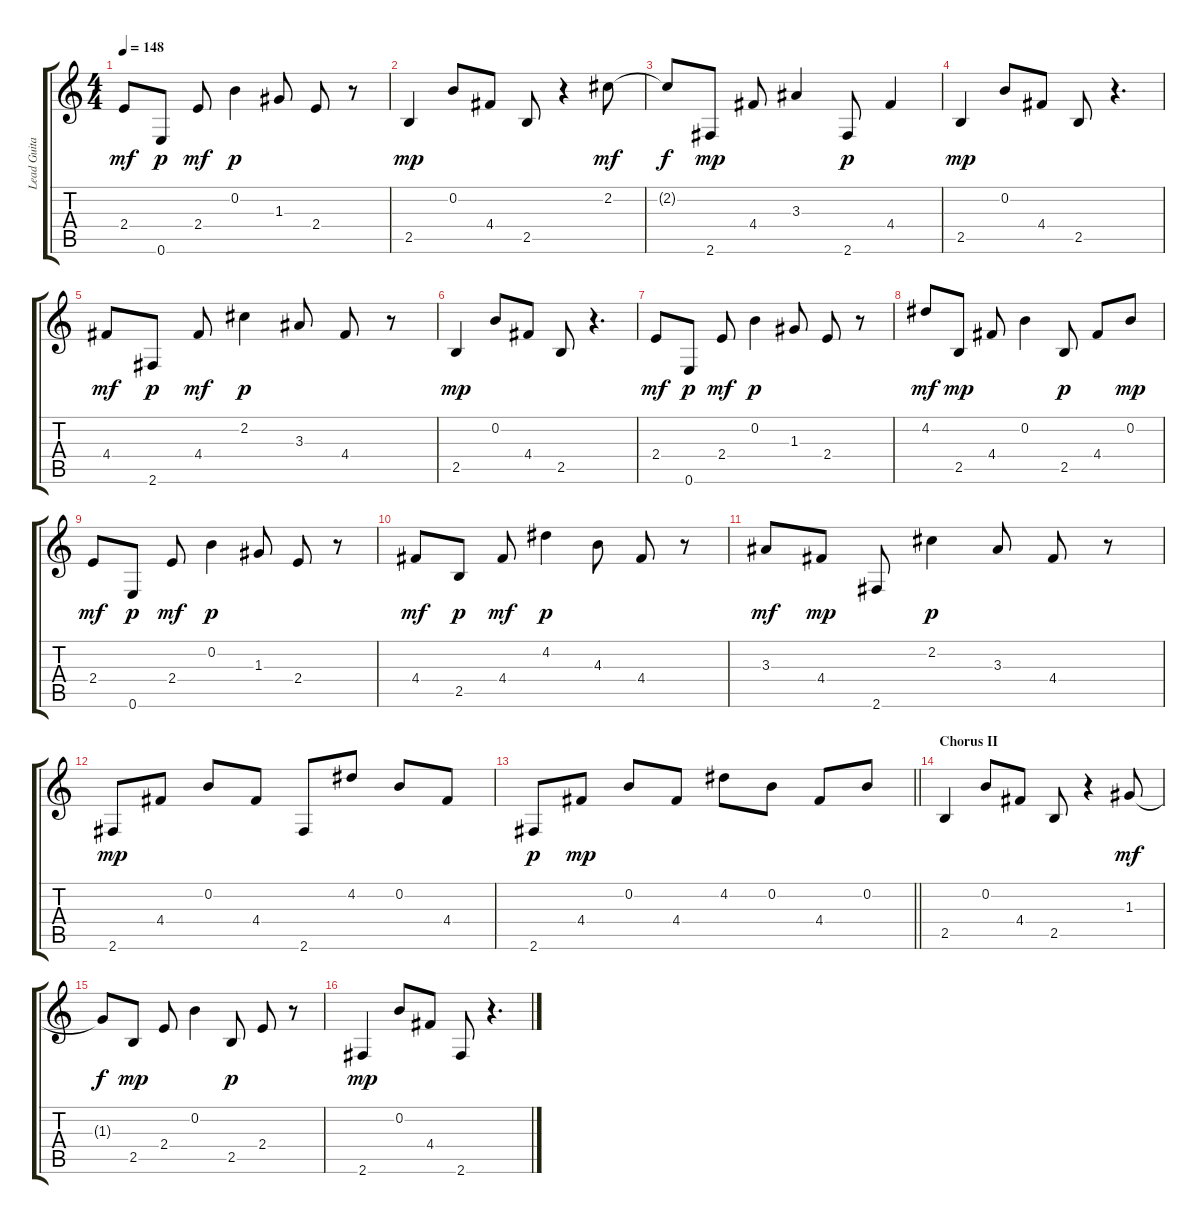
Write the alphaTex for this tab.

\track ("Lead Guitar  " "Lead Guita") {instrument electricguitarclean}
\staff {score tabs}
\tuning (E4 B3 G3 D3 A2 E2) {hide}
\ts (4 4)
\tempo 148
\clef g2
\ks c
2.4.8{dy mf} 0.6.8{dy p} 2.4.8{dy mf} 0.2.4{dy p} 1.3.8 2.4.8 r.8 |
2.5.4{dy mp} 0.2.8 4.4.8 2.5.8 r.4 2.2.8{dy mf} |
2.2{t}.8{dy f} 2.6.8{dy mp} 4.4.8 3.3.4 2.6.8{dy p} 4.4.4 |
2.5.4{dy mp} 0.2.8 4.4.8 2.5.8 r.4{d} |
4.4.8{dy mf} 2.6.8{dy p} 4.4.8{dy mf} 2.2.4{dy p} 3.3.8 4.4.8 r.8 |
2.5.4{dy mp} 0.2.8 4.4.8 2.5.8 r.4{d} |
2.4.8{dy mf} 0.6.8{dy p} 2.4.8{dy mf} 0.2.4{dy p} 1.3.8 2.4.8 r.8 |
4.2.8{dy mf} 2.5.8{dy mp} 4.4.8 0.2.4 2.5.8{dy p} 4.4.8 0.2.8{dy mp} |
2.4.8{dy mf} 0.6.8{dy p} 2.4.8{dy mf} 0.2.4{dy p} 1.3.8 2.4.8 r.8 |
4.4.8{dy mf} 2.5.8{dy p} 4.4.8{dy mf} 4.2.4{dy p} 4.3.8 4.4.8 r.8 |
3.3.8{dy mf} 4.4.8{dy mp} 2.6.8 2.2.4{dy p} 3.3.8 4.4.8 r.8 |
2.6.8{dy mp} 4.4.8 0.2.8 4.4.8 2.6.8 4.2.8 0.2.8 4.4.8 |
\barLineRight lightlight
2.6.8{dy p} 4.4.8{dy mp} 0.2.8 4.4.8 4.2.8 0.2.8 4.4.8 0.2.8 |
\section ("" "Chorus II")
2.5.4 0.2.8 4.4.8 2.5.8 r.4 1.3.8{dy mf} |
1.3{t}.8{dy f} 2.5.8{dy mp} 2.4.8 0.2.4 2.5.8{dy p} 2.4.8 r.8 |
2.6.4{dy mp} 0.2.8 4.4.8 2.6.8 r.4{d}
